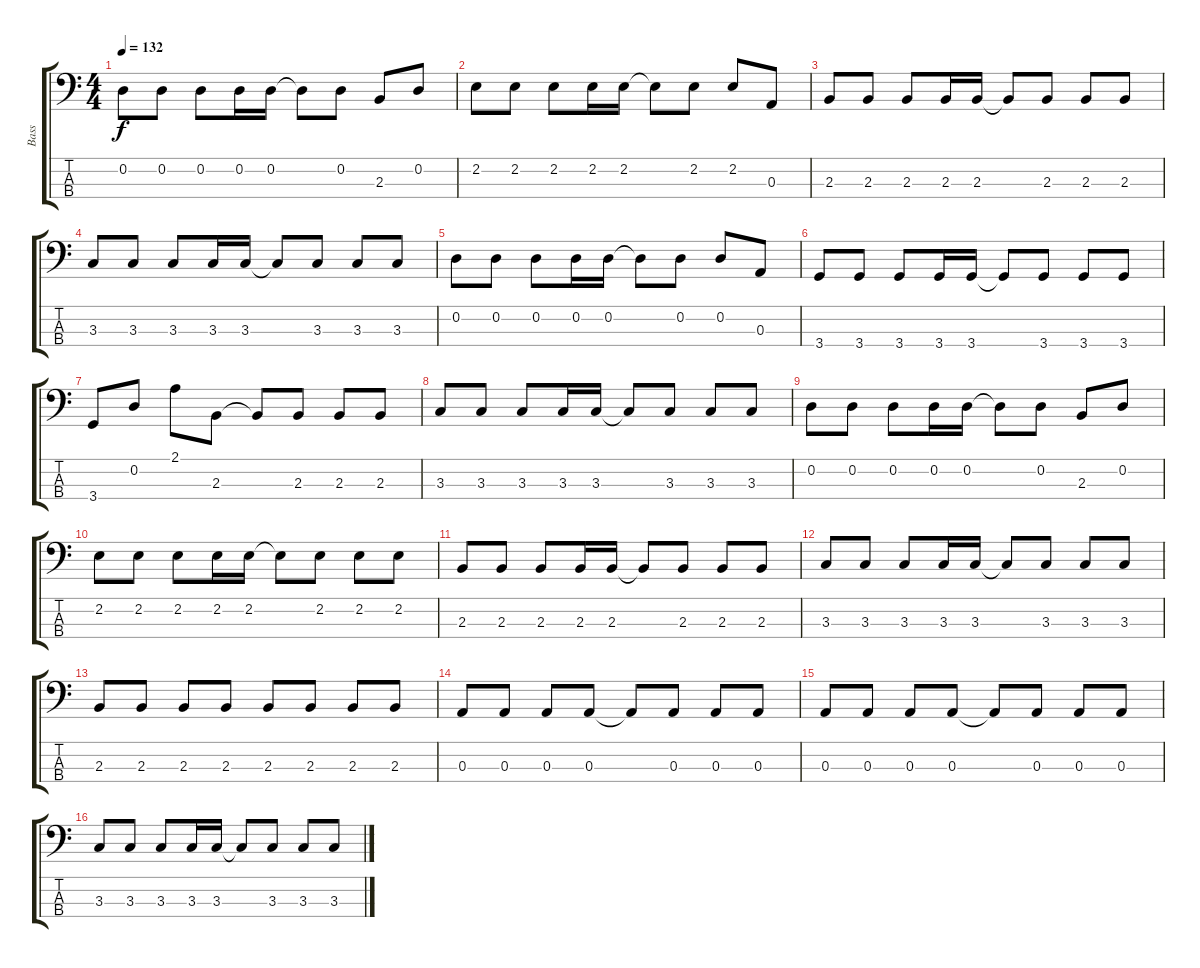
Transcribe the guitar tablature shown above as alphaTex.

\track ("Bass" "Bass") {instrument electricbassfinger}
\staff {score tabs}
\tuning (G2 D2 A1 E1) {hide}
\ts (4 4)
\tempo 132
\clef f4
\ks c
0.2.8{dy f} 0.2.8 0.2.8 0.2.16 0.2.16 0.2{t}.8 0.2.8 2.3.8 0.2.8 |
2.2.8 2.2.8 2.2.8 2.2.16 2.2.16 2.2{t}.8 2.2.8 2.2.8 0.3.8 |
2.3.8 2.3.8 2.3.8 2.3.16 2.3.16 2.3{t}.8 2.3.8 2.3.8 2.3.8 |
3.3.8 3.3.8 3.3.8 3.3.16 3.3.16 3.3{t}.8 3.3.8 3.3.8 3.3.8 |
0.2.8 0.2.8 0.2.8 0.2.16 0.2.16 0.2{t}.8 0.2.8 0.2.8 0.3.8 |
3.4.8 3.4.8 3.4.8 3.4.16 3.4.16 3.4{t}.8 3.4.8 3.4.8 3.4.8 |
3.4.8 0.2.8 2.1.8 2.3.8 2.3{t}.8 2.3.8 2.3.8 2.3.8 |
3.3.8 3.3.8 3.3.8 3.3.16 3.3.16 3.3{t}.8 3.3.8 3.3.8 3.3.8 |
0.2.8 0.2.8 0.2.8 0.2.16 0.2.16 0.2{t}.8 0.2.8 2.3.8 0.2.8 |
2.2.8 2.2.8 2.2.8 2.2.16 2.2.16 2.2{t}.8 2.2.8 2.2.8 2.2.8 |
2.3.8 2.3.8 2.3.8 2.3.16 2.3.16 2.3{t}.8 2.3.8 2.3.8 2.3.8 |
3.3.8 3.3.8 3.3.8 3.3.16 3.3.16 3.3{t}.8 3.3.8 3.3.8 3.3.8 |
2.3.8 2.3.8 2.3.8 2.3.8 2.3.8 2.3.8 2.3.8 2.3.8 |
0.3.8 0.3.8 0.3.8 0.3.8 0.3{t}.8 0.3.8 0.3.8 0.3.8 |
0.3.8 0.3.8 0.3.8 0.3.8 0.3{t}.8 0.3.8 0.3.8 0.3.8 |
3.3.8 3.3.8 3.3.8 3.3.16 3.3.16 3.3{t}.8 3.3.8 3.3.8 3.3.8
